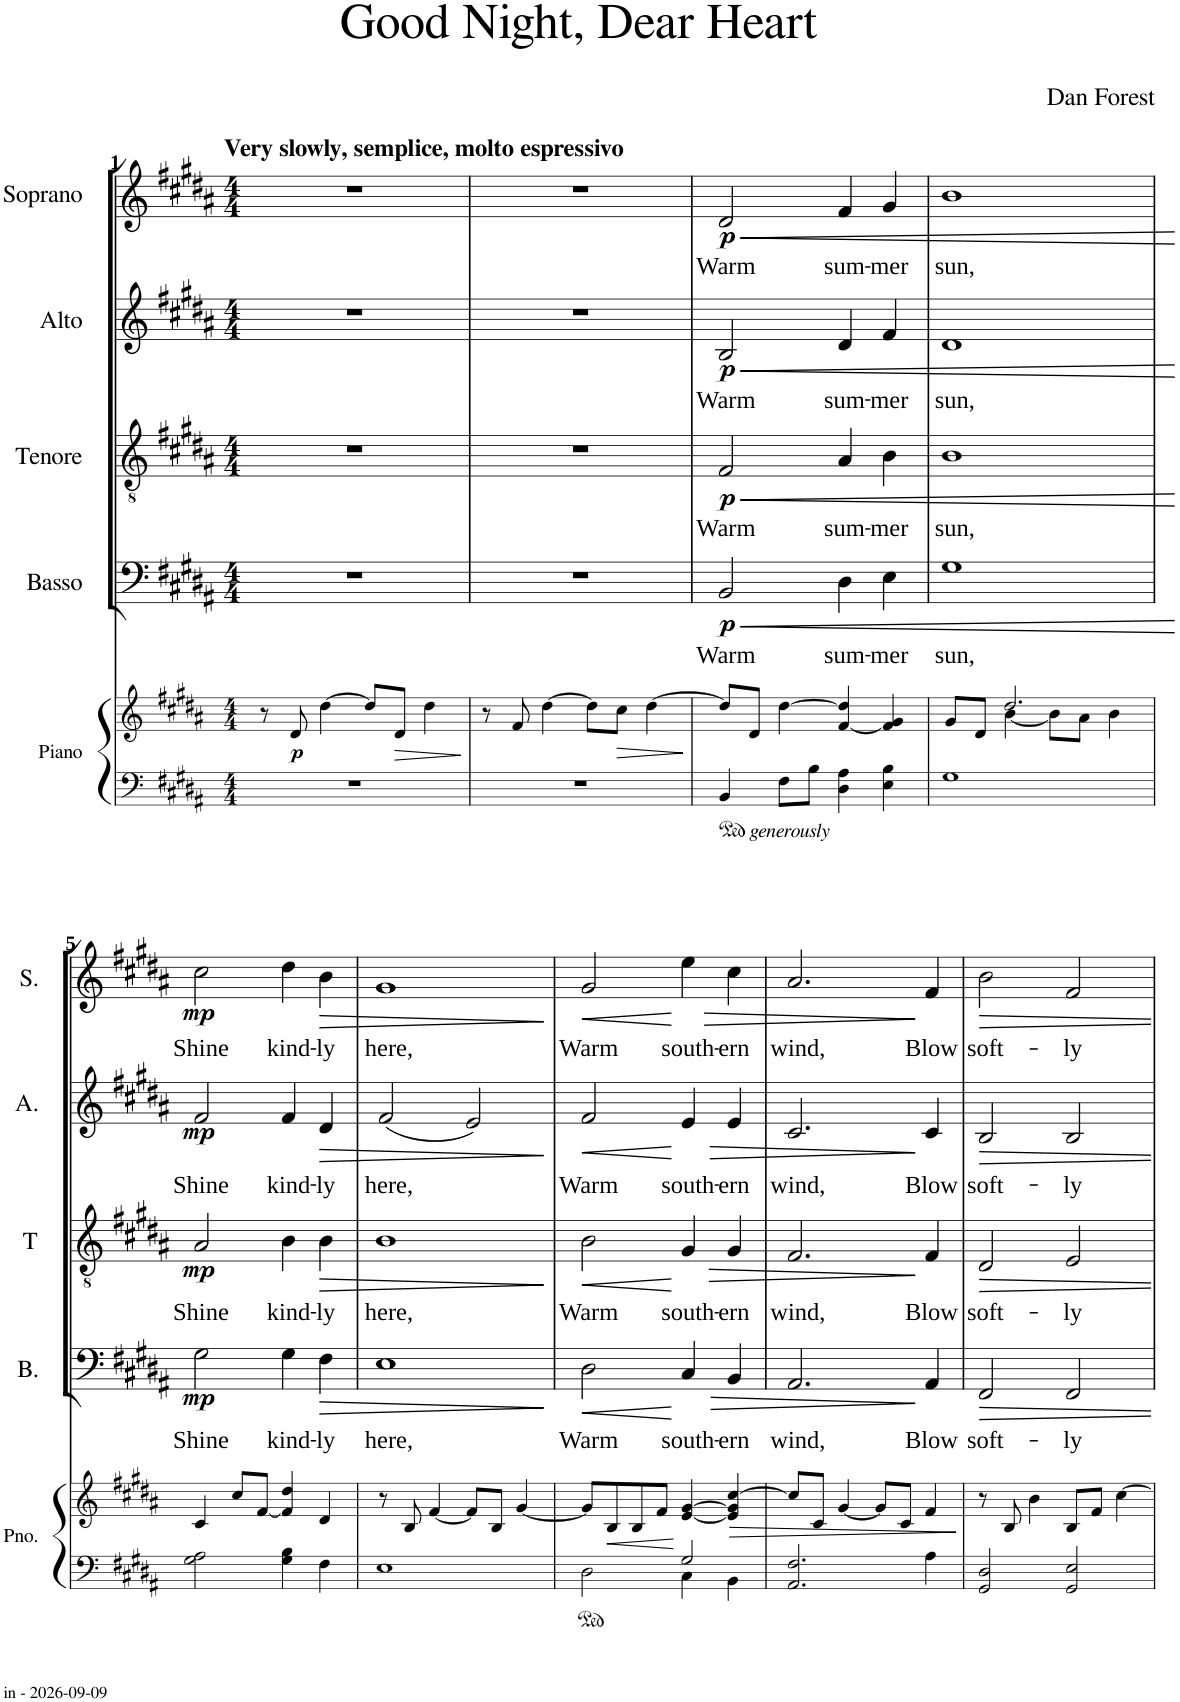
**kern	**kern	**dynam	**kern	**text	**dynam	**kern	**text	**dynam	**kern	**text	**dynam	**kern	**text	**dynam
*part5	*part5	*part5	*part4	*part4	*part4	*part3	*part3	*part3	*part2	*part2	*part2	*part1	*part1	*part1
*staff6	*staff5	*staff5/6	*staff4	*staff4	*staff4	*staff3	*staff3	*staff3	*staff2	*staff2	*staff2	*staff1	*staff1	*staff1
*I"Piano	*	*	*I"Basso	*	*	*I"Tenore	*	*	*I"Alto	*	*	*I"Soprano	*	*
*I'Pno.	*	*	*I'B.	*	*	*I'T	*	*	*I'A.	*	*	*I'S.	*	*
*stria5	*stria5	*	*	*	*	*	*	*	*	*	*	*	*	*
*clefF4	*clefG2	*	*clefF4	*	*	*clefGv2	*	*	*clefG2	*	*	*clefG2	*	*
*k[f#c#g#d#a#]	*k[f#c#g#d#a#]	*	*k[f#c#g#d#a#]	*	*	*k[f#c#g#d#a#]	*	*	*k[f#c#g#d#a#]	*	*	*k[f#c#g#d#a#]	*	*
*M4/4	*M4/4	*	*M4/4	*	*	*M4/4	*	*	*M4/4	*	*	*M4/4	*	*
=1	=1	=1	=1	=1	=1	=1	=1	=1	=1	=1	=1	=1	=1	=1
!	!	!	!	!	!	!	!	!	!	!	!	!LO:TX:a:B:t=Very slowly, semplice, molto espressivo	!	!
1r	8r	.	1r	.	.	1r	.	.	1r	.	.	1r	.	.
!	!	!LO:DY:b	!	!	!	!	!	!	!	!	!	!	!	!
.	8d#/	p	.	.	.	.	.	.	.	.	.	.	.	.
.	[4dd#\	.	.	.	.	.	.	.	.	.	.	.	.	.
.	8dd#/L]	.	.	.	.	.	.	.	.	.	.	.	.	.
!	!	!LO:HP:b	!	!	!	!	!	!	!	!	!	!	!	!
.	8d#/J	>	.	.	.	.	.	.	.	.	.	.	.	.
.	4dd#\	.	.	.	.	.	.	.	.	.	.	.	.	.
.	.	]	.	.	.	.	.	.	.	.	.	.	.	.
=2	=2	=2	=2	=2	=2	=2	=2	=2	=2	=2	=2	=2	=2	=2
1r	8r	.	1r	.	.	1r	.	.	1r	.	.	1r	.	.
.	8f#/	.	.	.	.	.	.	.	.	.	.	.	.	.
.	[4dd#\	.	.	.	.	.	.	.	.	.	.	.	.	.
.	8dd#\L]	.	.	.	.	.	.	.	.	.	.	.	.	.
!	!	!LO:HP:b	!	!	!	!	!	!	!	!	!	!	!	!
.	8cc#\J	>	.	.	.	.	.	.	.	.	.	.	.	.
.	[4dd#\	.	.	.	.	.	.	.	.	.	.	.	.	.
.	.	]	.	.	.	.	.	.	.	.	.	.	.	.
=3	=3	=3	=3	=3	=3	=3	=3	=3	=3	=3	=3	=3	=3	=3
!	!	!	!	!LO:LY:b	!LO:HP:b	!	!LO:LY:b	!LO:HP:b	!	!LO:LY:b	!LO:HP:b	!	!LO:LY:b	!LO:HP:b
!	!	!	!	!	!LO:DY:n=1:b	!	!	!LO:DY:n=1:b	!	!	!LO:DY:n=1:b	!	!	!LO:DY:n=1:b
4BB/	8dd#/L]	.	2BB/	Warm	< p	2F#/	Warm	< p	2B/	Warm	< p	2d#/	Warm	< p
.	8d#/J	.	.	.	.	.	.	.	.	.	.	.	.	.
8F#\L	[4dd#\	.	.	.	.	.	.	.	.	.	.	.	.	.
8B\J	.	.	.	.	.	.	.	.	.	.	.	.	.	.
!	!	!	!	!LO:LY:b	!	!	!LO:LY:b	!	!	!LO:LY:b	!	!	!LO:LY:b	!
4D#\ 4A#\	[4f#/ 4dd#/]	.	4D#\	sum-	.	4A#/	sum-	.	4d#/	sum-	.	4f#/	sum-	.
!	!	!	!	!LO:LY:b	!	!	!LO:LY:b	!	!	!LO:LY:b	!	!	!LO:LY:b	!
4E\ 4B\	4f#/] 4g#/	.	4E\	-mer	.	4B\	-mer	.	4f#/	-mer	.	4g#/	-mer	.
=4	=4	=4	=4	=4	=4	=4	=4	=4	=4	=4	=4	=4	=4	=4
*	*^	*	*	*	*	*	*	*	*	*	*	*	*	*
!	!	!	!	!	!LO:LY:b	!	!	!LO:LY:b	!	!	!LO:LY:b	!	!	!LO:LY:b	!
1G#	8g#/L	4ryy	.	1G#	sun,	.	1B	sun,	.	1d#	sun,	.	1b	sun,	.
.	8d#/J	.	.	.	.	.	.	.	.	.	.	.	.	.	.
.	2.dd#/	[4b\	.	.	.	.	.	.	.	.	.	.	.	.	.
.	.	8b\L]	.	.	.	.	.	.	.	.	.	.	.	.	.
.	.	8a#\J	.	.	.	.	.	.	.	.	.	.	.	.	.
.	.	4b\	.	.	.	.	.	.	.	.	.	.	.	.	.
*	*v	*v	*	*	*	*	*	*	*	*	*	*	*	*	*
.	.	.	.	.	[	.	.	[	.	.	[	.	.	[
!!LO:LB:g=z
=5	=5	=5	=5	=5	=5	=5	=5	=5	=5	=5	=5	=5	=5	=5
!	!	!	!	!LO:LY:b	!LO:DY:b	!	!LO:LY:b	!LO:DY:b	!	!LO:LY:b	!LO:DY:b	!	!LO:LY:b	!LO:DY:b
2G#\ 2A#\	4c#/	.	2G#\	Shine	mp	2A#/	Shine	mp	2f#/	Shine	mp	2cc#\	Shine	mp
.	8cc#/L	.	.	.	.	.	.	.	.	.	.	.	.	.
.	[8f#/J	.	.	.	.	.	.	.	.	.	.	.	.	.
!	!	!	!	!LO:LY:b	!	!	!LO:LY:b	!	!	!LO:LY:b	!	!	!LO:LY:b	!
4G#\ 4B\	4f#/] 4dd#/	.	4G#\	kind-	.	4B\	kind-	.	4f#/	kind-	.	4dd#\	kind-	.
!	!	!	!	!LO:LY:b	!LO:HP:b	!	!LO:LY:b	!LO:HP:b	!	!LO:LY:b	!LO:HP:b	!	!LO:LY:b	!LO:HP:b
4F#\	4d#/	.	4F#\	-ly	>	4B\	-ly	>	4d#/	-ly	>	4b\	-ly	>
=6	=6	=6	=6	=6	=6	=6	=6	=6	=6	=6	=6	=6	=6	=6
!	!	!	!	!LO:LY:b	!	!	!LO:LY:b	!	!	!LO:LY:b	!	!	!LO:LY:b	!
1E	8r	.	1E	here,	.	1B	here,	.	(2f#/	here,	.	1g#	here,	.
.	8B/	.	.	.	.	.	.	.	.	.	.	.	.	.
.	[4f#/	.	.	.	.	.	.	.	.	.	.	.	.	.
.	8f#/L]	.	.	.	.	.	.	.	2e/)	.	.	.	.	.
.	8B/J	.	.	.	.	.	.	.	.	.	.	.	.	.
.	[4g#/	.	.	.	.	.	.	.	.	.	.	.	.	.
.	.	.	.	.	]	.	.	]	.	.	]	.	.	]
=7	=7	=7	=7	=7	=7	=7	=7	=7	=7	=7	=7	=7	=7	=7
*^	*	*	*	*	*	*	*	*	*	*	*	*	*	*
!	!	!	!	!	!LO:LY:b	!LO:HP:b	!	!LO:LY:b	!LO:HP:b	!	!LO:LY:b	!LO:HP:b	!	!LO:LY:b	!LO:HP:b
2D#\	2ryy	8g#/L]	.	2D#\	Warm	<	2B\	Warm	<	2f#/	Warm	<	2g#/	Warm	<
!	!	!	!LO:HP:b	!	!	!	!	!	!	!	!	!	!	!	!
.	.	8B/	<	.	.	.	.	.	.	.	.	.	.	.	.
.	.	8B/	.	.	.	.	.	.	.	.	.	.	.	.	.
.	.	8f#/J	.	.	.	.	.	.	.	.	.	.	.	.	.
!	!	!	!	!	!LO:LY:b	!	!	!LO:LY:b	!	!	!LO:LY:b	!LO:HP:n=1:b	!	!LO:LY:b	!LO:HP:n=1:b
2G#/	4C#\	[4e/ [4g#/	[	4C#/	south-	[	4G#/	south-	[	4e/	south-	[ >	4ee\	south-	[ >
!	!	!	!LO:HP:b	!	!LO:LY:b	!LO:HP:b	!	!LO:LY:b	!LO:HP:b	!	!LO:LY:b	!	!	!LO:LY:b	!
.	4BB\	4e/] 4g#/] [4cc#/	>	4BB/	-ern	>	4G#/	-ern	>	4e/	-ern	.	4cc#\	-ern	.
=8	=8	=8	=8	=8	=8	=8	=8	=8	=8	=8	=8	=8	=8	=8	=8
!	!	!	!	!	!LO:LY:b	!	!	!LO:LY:b	!	!	!LO:LY:b	!	!	!LO:LY:b	!
*v	*v	*	*	*	*	*	*	*	*	*	*	*	*	*	*
2.AA#/ 2.F#/	8cc#/L]	.	2.AA#/	wind,	.	2.F#/	wind,	.	2.c#/	wind,	.	2.a#/	wind,	.
.	8c#/J	.	.	.	.	.	.	.	.	.	.	.	.	.
.	[4g#/	.	.	.	.	.	.	.	.	.	.	.	.	.
.	8g#/L]	.	.	.	.	.	.	.	.	.	.	.	.	.
.	8c#/J	.	.	.	.	.	.	.	.	.	.	.	.	.
!	!	!	!	!LO:LY:b	!	!	!LO:LY:b	!	!	!LO:LY:b	!	!	!LO:LY:b	!
4A#\	4f#/	.	4AA#/	Blow	]	4F#/	Blow	]	4c#/	Blow	]	4f#/	Blow	]
.	.	]	.	.	.	.	.	.	.	.	.	.	.	.
=9	=9	=9	=9	=9	=9	=9	=9	=9	=9	=9	=9	=9	=9	=9
!	!	!	!	!LO:LY:b	!	!	!LO:LY:b	!	!	!LO:LY:b	!	!	!LO:LY:b	!
2GG#/ 2D#/	8r	.	2FF#/	soft-	.	2D#/	soft-	.	2B/	soft-	.	2b\	soft-	.
.	8B/	.	.	.	.	.	.	.	.	.	.	.	.	.
.	4b\	.	.	.	.	.	.	.	.	.	.	.	.	.
!	!	!	!	!LO:LY:b	!	!	!LO:LY:b	!	!	!LO:LY:b	!	!	!LO:LY:b	!
2GG#/ 2E/	8B/L	.	2FF#/	-ly	.	2E/	-ly	.	2B/	-ly	.	2f#/	-ly	.
.	8f#/J	.	.	.	.	.	.	.	.	.	.	.	.	.
.	[4cc#\	.	.	.	.	.	.	.	.	.	.	.	.	.
=	=	=	=	=	=	=	=	=	=	=	=	=	=	=
*-	*-	*-	*-	*-	*-	*-	*-	*-	*-	*-	*-	*-	*-	*-
